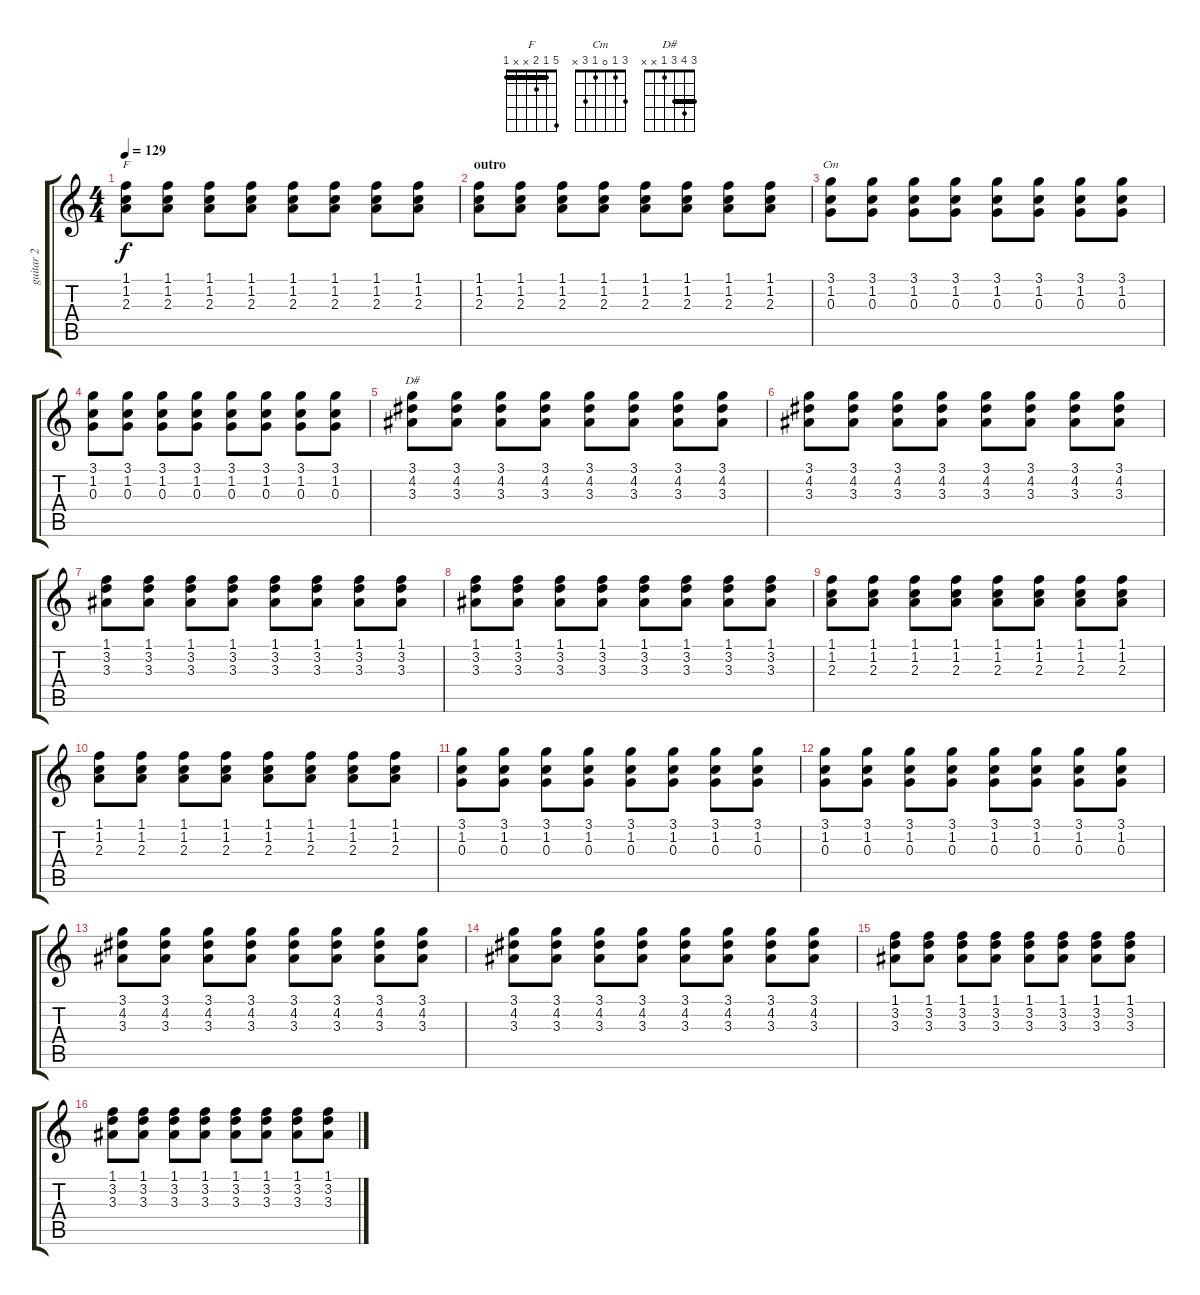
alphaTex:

\track ("guitar 2" "guitar 2") {instrument electricguitarjazz}
\staff {score tabs}
\tuning (E4 B3 G3 D3 A2 E2) {hide}
\chord ("F" 5 1 2 x x 1) {barre 1}
\chord ("Cm" 3 1 0 1 3 x)
\chord ("D#" 3 4 3 1 x x) {barre 3}
\ts (4 4)
\tempo 129
\clef g2
\ks c
(1.1 1.2 2.3).8{ch "F" dy f} (1.1 1.2 2.3).8 (1.1 1.2 2.3).8 (1.1 1.2 2.3).8 (1.1 1.2 2.3).8 (1.1 1.2 2.3).8 (1.1 1.2 2.3).8 (1.1 1.2 2.3).8 |
\section ("" "outro")
(1.1 1.2 2.3).8 (1.1 1.2 2.3).8 (1.1 1.2 2.3).8 (1.1 1.2 2.3).8 (1.1 1.2 2.3).8 (1.1 1.2 2.3).8 (1.1 1.2 2.3).8 (1.1 1.2 2.3).8 |
(3.1 1.2 0.3).8{ch "Cm"} (3.1 1.2 0.3).8 (3.1 1.2 0.3).8 (3.1 1.2 0.3).8 (3.1 1.2 0.3).8 (3.1 1.2 0.3).8 (3.1 1.2 0.3).8 (3.1 1.2 0.3).8 |
(3.1 1.2 0.3).8 (3.1 1.2 0.3).8 (3.1 1.2 0.3).8 (3.1 1.2 0.3).8 (3.1 1.2 0.3).8 (3.1 1.2 0.3).8 (3.1 1.2 0.3).8 (3.1 1.2 0.3).8 |
(3.1 4.2 3.3).8{ch "D#"} (3.1 4.2 3.3).8 (3.1 4.2 3.3).8 (3.1 4.2 3.3).8 (3.1 4.2 3.3).8 (3.1 4.2 3.3).8 (3.1 4.2 3.3).8 (3.1 4.2 3.3).8 |
(3.1 4.2 3.3).8 (3.1 4.2 3.3).8 (3.1 4.2 3.3).8 (3.1 4.2 3.3).8 (3.1 4.2 3.3).8 (3.1 4.2 3.3).8 (3.1 4.2 3.3).8 (3.1 4.2 3.3).8 |
(1.1 3.2 3.3).8 (1.1 3.2 3.3).8 (1.1 3.2 3.3).8 (1.1 3.2 3.3).8 (1.1 3.2 3.3).8 (1.1 3.2 3.3).8 (1.1 3.2 3.3).8 (1.1 3.2 3.3).8 |
(1.1 3.2 3.3).8 (1.1 3.2 3.3).8 (1.1 3.2 3.3).8 (1.1 3.2 3.3).8 (1.1 3.2 3.3).8 (1.1 3.2 3.3).8 (1.1 3.2 3.3).8 (1.1 3.2 3.3).8 |
(1.1 1.2 2.3).8 (1.1 1.2 2.3).8 (1.1 1.2 2.3).8 (1.1 1.2 2.3).8 (1.1 1.2 2.3).8 (1.1 1.2 2.3).8 (1.1 1.2 2.3).8 (1.1 1.2 2.3).8 |
(1.1 1.2 2.3).8 (1.1 1.2 2.3).8 (1.1 1.2 2.3).8 (1.1 1.2 2.3).8 (1.1 1.2 2.3).8 (1.1 1.2 2.3).8 (1.1 1.2 2.3).8 (1.1 1.2 2.3).8 |
(3.1 1.2 0.3).8 (3.1 1.2 0.3).8 (3.1 1.2 0.3).8 (3.1 1.2 0.3).8 (3.1 1.2 0.3).8 (3.1 1.2 0.3).8 (3.1 1.2 0.3).8 (3.1 1.2 0.3).8 |
(3.1 1.2 0.3).8 (3.1 1.2 0.3).8 (3.1 1.2 0.3).8 (3.1 1.2 0.3).8 (3.1 1.2 0.3).8 (3.1 1.2 0.3).8 (3.1 1.2 0.3).8 (3.1 1.2 0.3).8 |
(3.1 4.2 3.3).8 (3.1 4.2 3.3).8 (3.1 4.2 3.3).8 (3.1 4.2 3.3).8 (3.1 4.2 3.3).8 (3.1 4.2 3.3).8 (3.1 4.2 3.3).8 (3.1 4.2 3.3).8 |
(3.1 4.2 3.3).8 (3.1 4.2 3.3).8 (3.1 4.2 3.3).8 (3.1 4.2 3.3).8 (3.1 4.2 3.3).8 (3.1 4.2 3.3).8 (3.1 4.2 3.3).8 (3.1 4.2 3.3).8 |
(1.1 3.2 3.3).8 (1.1 3.2 3.3).8 (1.1 3.2 3.3).8 (1.1 3.2 3.3).8 (1.1 3.2 3.3).8 (1.1 3.2 3.3).8 (1.1 3.2 3.3).8 (1.1 3.2 3.3).8 |
(1.1 3.2 3.3).8 (1.1 3.2 3.3).8 (1.1 3.2 3.3).8 (1.1 3.2 3.3).8 (1.1 3.2 3.3).8 (1.1 3.2 3.3).8 (1.1 3.2 3.3).8 (1.1 3.2 3.3).8
